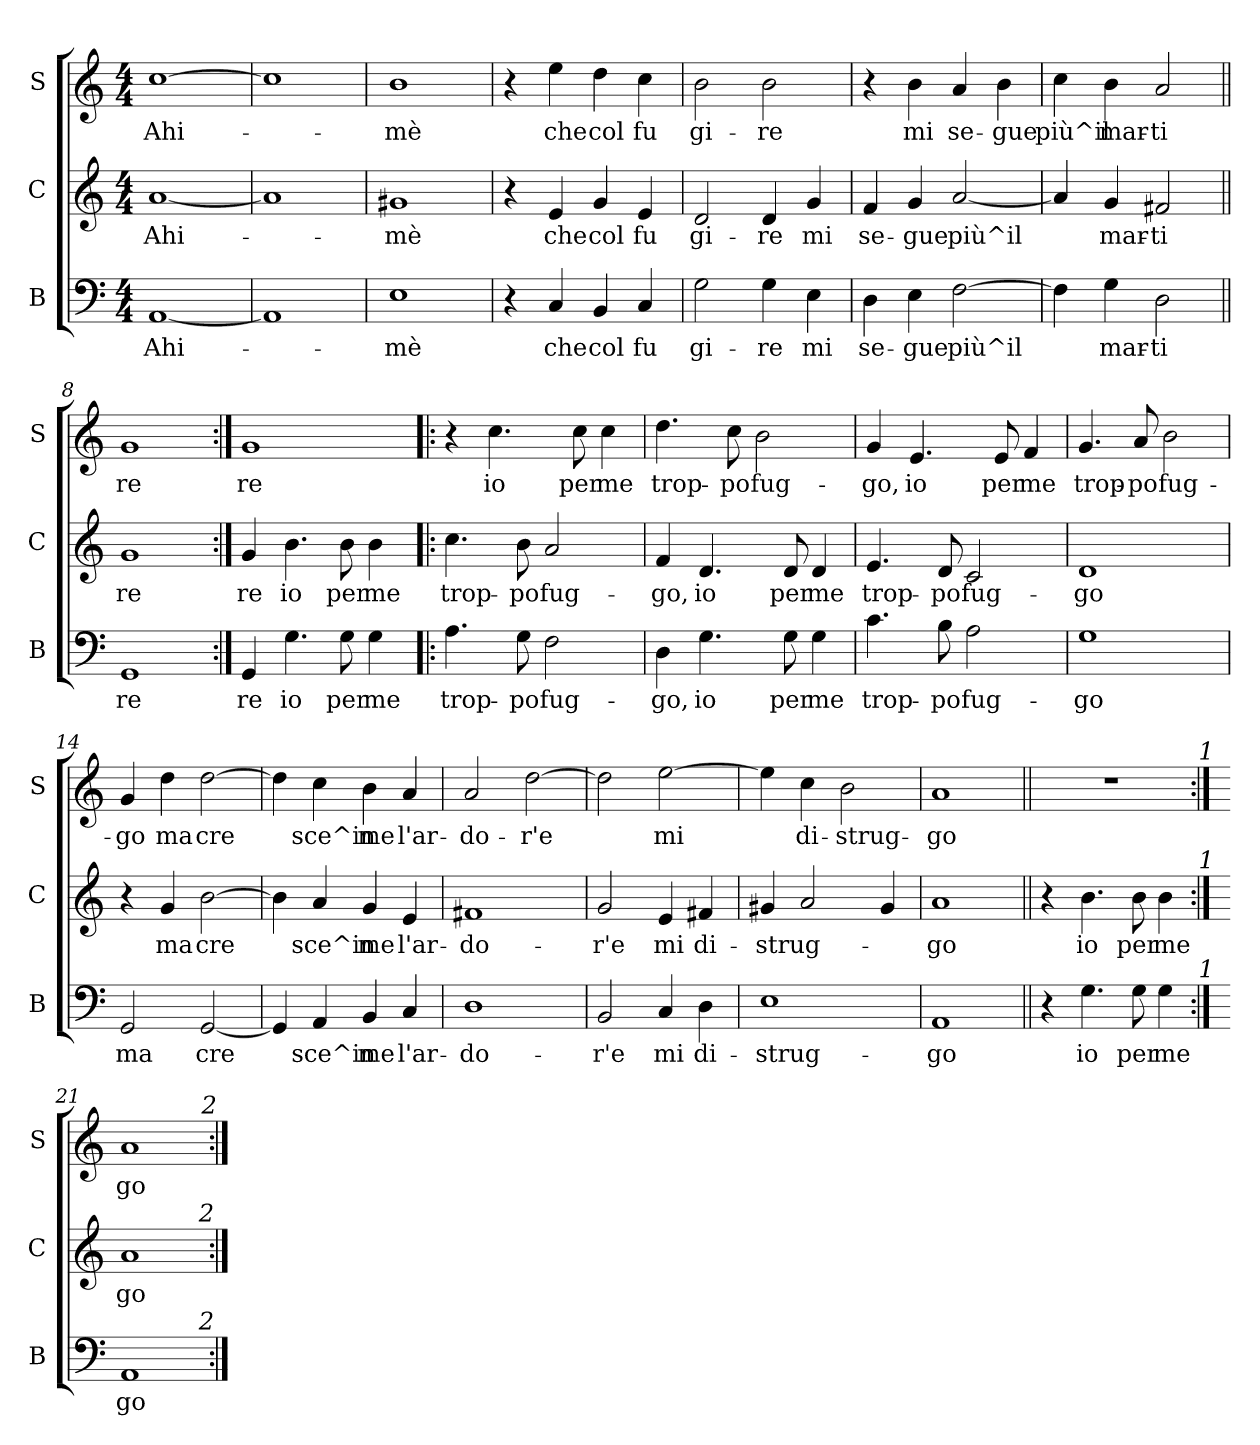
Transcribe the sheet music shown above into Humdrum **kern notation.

**kern	**text	**kern	**text	**kern	**text
*part3	*part3	*part2	*part2	*part1	*part1
*staff3	*staff3	*staff2	*staff2	*staff1	*staff1
*I"B	*	*I"C	*	*I"S	*
*I'B	*	*I'C	*	*I'S	*
*clefF4	*	*clefG2	*	*clefG2	*
*k[]	*	*k[]	*	*k[]	*
*C:	*	*C:	*	*C:	*
*M4/4	*	*M4/4	*	*M4/4	*
=1	=1	=1	=1	=1	=1
[1AA	Ahi-	[1a	Ahi-	[1cc	Ahi-
=2	=2	=2	=2	=2	=2
1AA]	.	1a]	.	1cc]	.
=3	=3	=3	=3	=3	=3
1E	-mè	1g#X	-mè	1b	-mè
=4	=4	=4	=4	=4	=4
4r	.	4r	.	4r	.
4C/	che	4e/	che	4ee\	che
4BB/	col	4g/	col	4dd\	col
4C/	fu	4e/	fu	4cc\	fu
=5	=5	=5	=5	=5	=5
2G\	gi-	2d/	gi-	2b\	gi-
4G\	-re	4d/	-re	2b\	-re
4E\	mi	4g/	mi	.	.
=6	=6	=6	=6	=6	=6
4D\	se-	4f/	se-	4r	.
4E\	-gue	4g/	-gue	4b\	mi
[2F\	più^il	[2a/	più^il	4a/	se-
.	.	.	.	4b\	-gue
=7	=7	=7	=7	=7	=7
4F\]	.	4a/]	.	4cc\	più^il
4G\	mar-	4g/	mar-	4b\	mar-
2D\	-ti	2f#X/	-ti	2a/	-ti
!!LO:LB:g=z
=8||	=8||	=8||	=8||	=8||	=8||
1GG	re	1g	re	1g	re
=9:|!	=9:|!	=9:|!	=9:|!	=9:|!	=9:|!
4GG/	re	4g/	re	1g	re
4.G\	io	4.b\	io	.	.
8G\	per	8b\	per	.	.
4G\	me	4b\	me	.	.
=10!|:	=10!|:	=10!|:	=10!|:	=10!|:	=10!|:
4.A\	trop-	4.cc\	trop-	4r	.
.	.	.	.	4.cc\	io
8G\	-po	8b\	-po	.	.
2F\	fug-	2a/	fug-	.	.
.	.	.	.	8cc\	per
.	.	.	.	4cc\	me
=11	=11	=11	=11	=11	=11
4D\	-go,	4f/	-go,	4.dd\	trop-
4.G\	io	4.d/	io	.	.
.	.	.	.	8cc\	-po
.	.	.	.	2b\	fug-
8G\	per	8d/	per	.	.
4G\	me	4d/	me	.	.
=12	=12	=12	=12	=12	=12
4.c\	trop-	4.e/	trop-	4g/	-go,
.	.	.	.	4.e/	io
8B\	-po	8d/	-po	.	.
2A\	fug-	2c/	fug-	.	.
.	.	.	.	8e/	per
.	.	.	.	4f/	me
=13	=13	=13	=13	=13	=13
1G	-go	1d	-go	4.g/	trop-
.	.	.	.	8a/	-po
.	.	.	.	2b\	fug-
=14	=14	=14	=14	=14	=14
2GG/	ma	4r	.	4g/	-go
.	.	4g/	ma	4dd\	ma
[2GG/	cre	[2b\	cre	[2dd\	cre
!!LO:LB:g=z
=15	=15	=15	=15	=15	=15
4GG/]	.	4b\]	.	4dd\]	.
4AA/	sce^in	4a/	sce^in	4cc\	sce^in
4BB/	me	4g/	me	4b\	me
4C/	l'ar-	4e/	l'ar-	4a/	l'ar-
=16	=16	=16	=16	=16	=16
1D	-do-	1f#X	-do-	2a/	-do-
.	.	.	.	[2dd\	-r'e
=17	=17	=17	=17	=17	=17
2BB/	-r'e	2g/	-r'e	2dd\]	.
4C/	mi	4e/	mi	[2ee\	mi
4D\	di-	4f#X/	di-	.	.
=18	=18	=18	=18	=18	=18
1E	-strug-	4g#X/	-strug-	4ee\]	.
.	.	2a/	.	4cc\	di-
.	.	.	.	2b\	-strug-
.	.	4g#/	.	.	.
=19	=19	=19	=19	=19	=19
1AA	-go	1a	-go	1a	-go
=20||	=20||	=20||	=20||	=20||	=20||
4r	.	4r	.	1r	.
4.G\	io	4.b\	io	.	.
8G\	per	8b\	per	.	.
4G\	me	4b\	me	.	.
!	!	!	!	!LO:TX:a:i:t=1	!
!	!	!LO:TX:a:i:t=1	!	!	!
!LO:TX:a:i:t=1	!	!	!	!	!
=21:|!	=21:|!	=21:|!	=21:|!	=21:|!	=21:|!
1AA	go	1a	go	1a	go
!	!	!	!	!LO:TX:a:i:t=2	!
!	!	!LO:TX:a:i:t=2	!	!	!
!LO:TX:a:i:t=2	!	!	!	!	!
=:|!	=:|!	=:|!	=:|!	=:|!	=:|!
*-	*-	*-	*-	*-	*-
